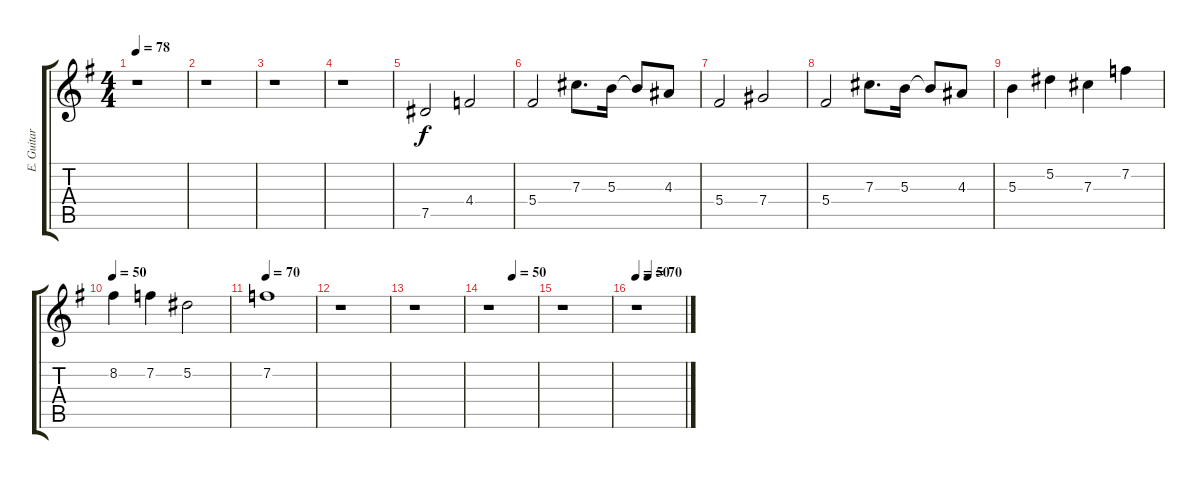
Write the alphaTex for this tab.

\track ("E. Guitar I" "E. Guitar ") {instrument overdrivenguitar}
\staff {score tabs}
\tuning (Eb4 Bb3 Gb3 Db3 Ab2 Eb2) {hide}
\ts (4 4)
\tempo 78
\clef g2
\ks g
r.1{dy f} |
r.1 |
r.1 |
r.1 |
7.5.2 4.4.2 |
5.4.2 7.3.8{d} 5.3.16 5.3{t}.8 4.3.8 |
5.4.2 7.4.2 |
5.4.2 7.3.8{d} 5.3.16 5.3{t}.8 4.3.8 |
5.3.4 5.2.4 7.3.4 7.2.4 |
\tempo 50
8.2.4 7.2.4 5.2.2 |
\tempo 70
7.2.1 |
r.1 |
r.1 |
\tempo (50 0.5)
r.1 |
r.1 |
\tempo 50
\tempo (70 0.25)
r.1
